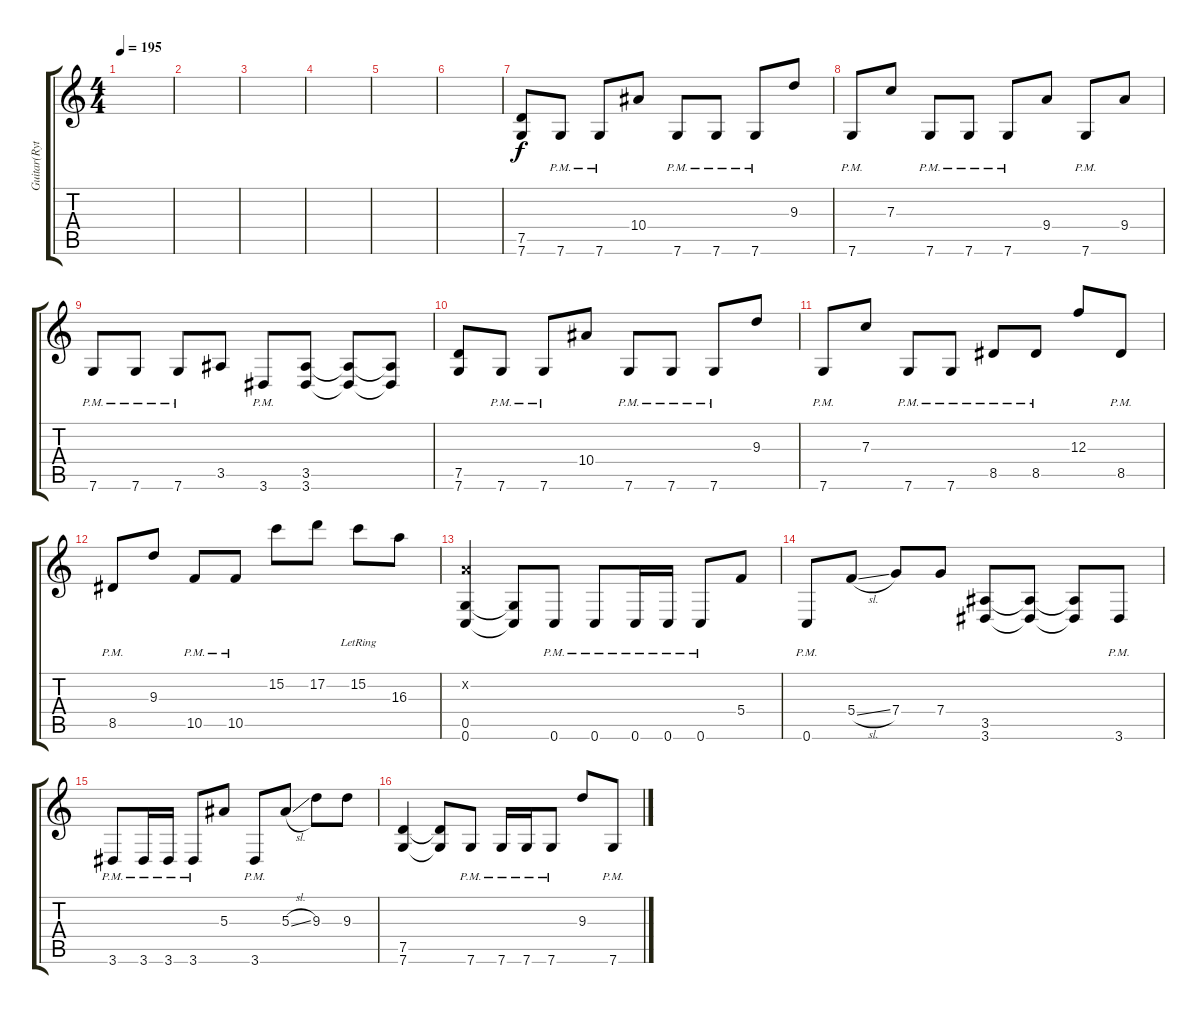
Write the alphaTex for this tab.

\track ("Guitar(Rythm)" "Guitar(Ryt") {instrument distortionguitar}
\staff {score tabs}
\tuning (D4 A3 F3 C3 G2 C2) {hide}
\ts (4 4)
\tempo 195
\clef g2
\ks c
|
|
|
|
|
|
(7.5 7.6).8 7.6{pm}.8 7.6{pm}.8 10.4.8 7.6{pm}.8 7.6{pm}.8 7.6{pm}.8 9.3.8 |
7.6{pm}.8 7.3.8 7.6{pm}.8 7.6{pm}.8 7.6{pm}.8 9.4.8 7.6{pm}.8 9.4.8 |
7.6{pm}.8 7.6{pm}.8 7.6{pm}.8 3.5.8 3.6{pm}.8 (3.5 3.6).8 (3.5{t} 3.6{t}).8 (3.5{t} 3.6{t}).8 |
(7.5 7.6).8 7.6{pm}.8 7.6{pm}.8 10.4.8 7.6{pm}.8 7.6{pm}.8 7.6{pm}.8 9.3.8 |
7.6{pm}.8 7.3.8 7.6{pm}.8 7.6{pm}.8 8.5{pm}.8 8.5{pm}.8 12.3.8 8.5{pm}.8 |
8.5{pm}.8 9.3.8 10.5{pm}.8 10.5{pm}.8 15.2.8 17.2.8 15.2{lr}.8 16.3.8 |
(0.2{x} 0.5 0.6).4 (0.5{t} 0.6{t}).8 0.6{pm}.8 0.6{pm}.8 0.6{pm}.16 0.6{pm}.16 0.6{pm}.8 5.4.8 |
0.6{pm}.8 5.4{sl}.8 7.4.8 7.4.8 (3.5 3.6).8 (3.5{t} 3.6{t}).8 (3.5{t} 3.6{t}).8 3.6{pm}.8 |
3.6{pm}.8 3.6{pm}.16 3.6{pm}.16 3.6{pm}.8 5.3.8 3.6{pm}.8 5.3{sl}.8 9.3.8 9.3.8 |
(7.5 7.6).4 (7.5{t} 7.6{t}).8 7.6{pm}.8 7.6{pm}.16 7.6{pm}.16 7.6{pm}.8 9.3.8 7.6{pm}.8
